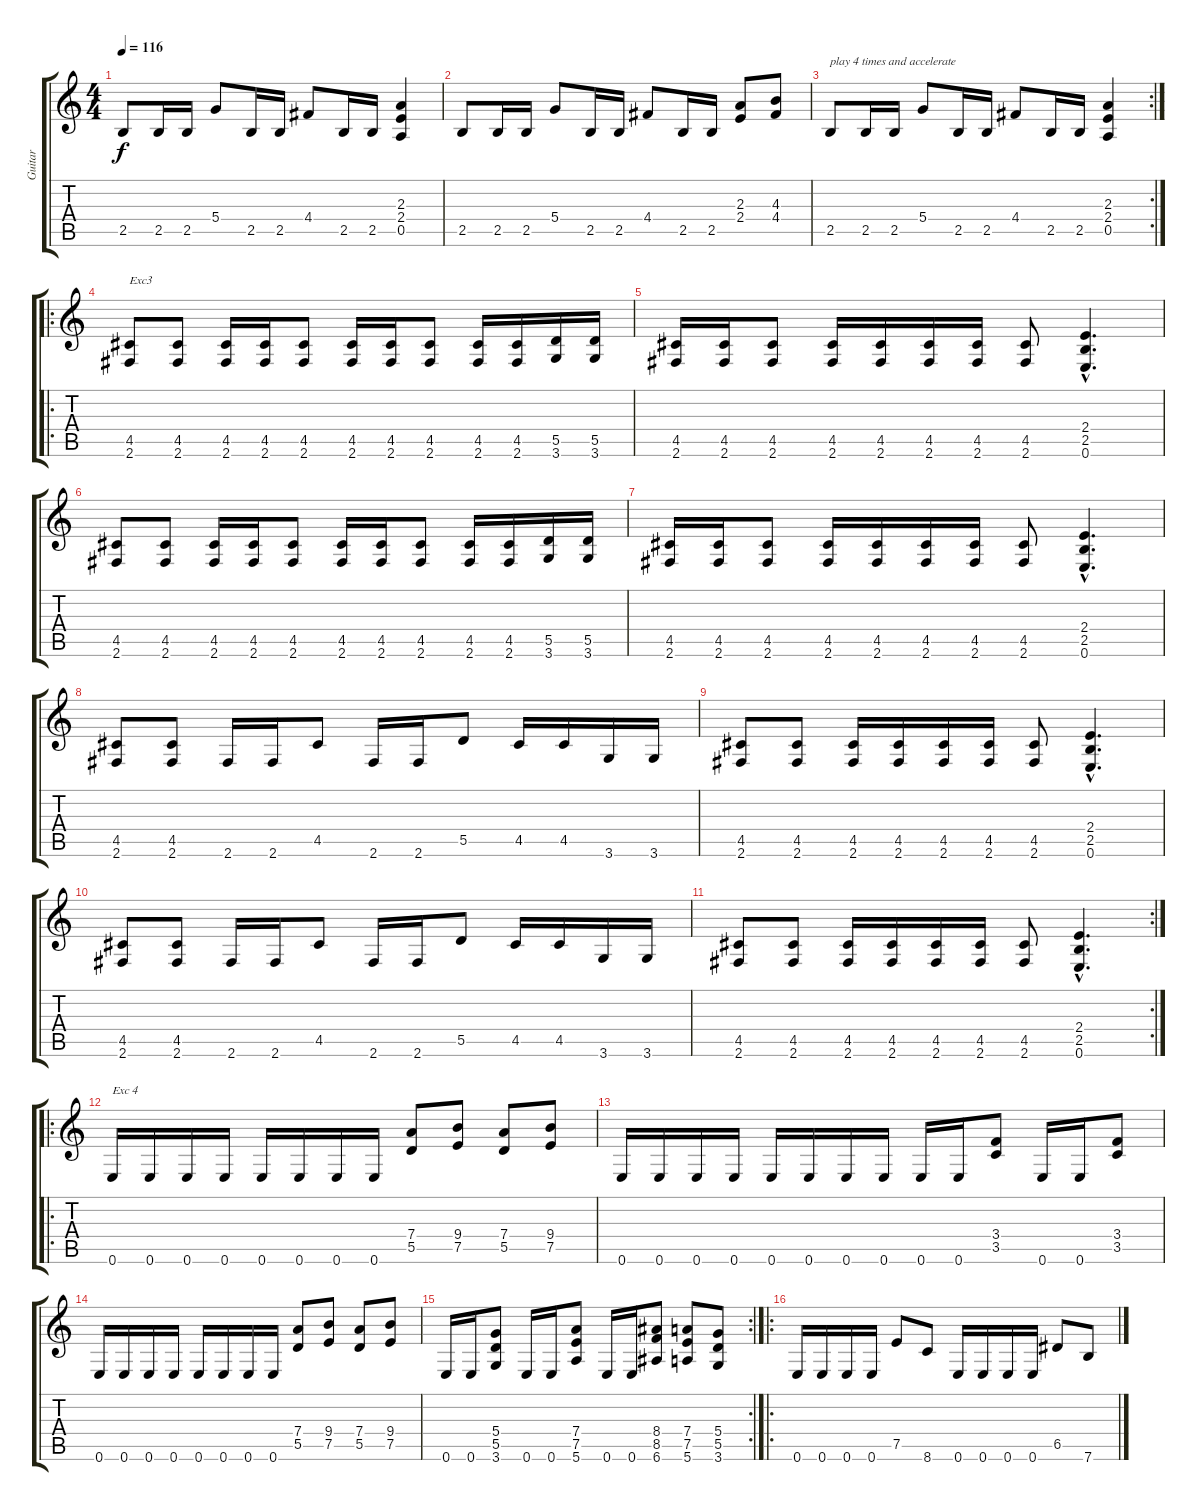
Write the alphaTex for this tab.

\track ("Guitar" "Guitar") {instrument distortionguitar}
\staff {score tabs}
\tuning (E4 B3 G3 D3 A2 E2) {hide}
\ts (4 4)
\tempo 116
\clef g2
\ks c
2.5.8{dy f} 2.5.16 2.5.16 5.4.8 2.5.16 2.5.16 4.4.8 2.5.16 2.5.16 (2.3 2.4 0.5).4 |
2.5.8 2.5.16 2.5.16 5.4.8 2.5.16 2.5.16 4.4.8 2.5.16 2.5.16 (2.3 2.4).8 (4.3 4.4).8 |
\rc 2
2.5.8{txt "play 4 times and accelerate"} 2.5.16 2.5.16 5.4.8 2.5.16 2.5.16 4.4.8 2.5.16 2.5.16 (2.3 2.4 0.5).4 |
\ro
(4.5 2.6).8{txt "Exc3"} (4.5 2.6).8 (4.5 2.6).16 (4.5 2.6).16 (4.5 2.6).8 (4.5 2.6).16 (4.5 2.6).16 (4.5 2.6).8 (4.5 2.6).16 (4.5 2.6).16 (5.5 3.6).16 (5.5 3.6).16 |
(4.5 2.6).16 (4.5 2.6).16 (4.5 2.6).8 (4.5 2.6).16 (4.5 2.6).16 (4.5 2.6).16 (4.5 2.6).16 (4.5 2.6).8 (2.4{hac} 2.5{hac} 0.6{hac}).4{d} |
(4.5 2.6).8 (4.5 2.6).8 (4.5 2.6).16 (4.5 2.6).16 (4.5 2.6).8 (4.5 2.6).16 (4.5 2.6).16 (4.5 2.6).8 (4.5 2.6).16 (4.5 2.6).16 (5.5 3.6).16 (5.5 3.6).16 |
(4.5 2.6).16 (4.5 2.6).16 (4.5 2.6).8 (4.5 2.6).16 (4.5 2.6).16 (4.5 2.6).16 (4.5 2.6).16 (4.5 2.6).8 (2.4{hac} 2.5{hac} 0.6{hac}).4{d} |
(4.5 2.6).8 (4.5 2.6).8 2.6.16 2.6.16 4.5.8 2.6.16 2.6.16 5.5.8 4.5.16 4.5.16 3.6.16 3.6.16 |
(4.5 2.6).8 (4.5 2.6).8 (4.5 2.6).16 (4.5 2.6).16 (4.5 2.6).16 (4.5 2.6).16 (4.5 2.6).8 (2.4{hac} 2.5{hac} 0.6{hac}).4{d} |
(4.5 2.6).8 (4.5 2.6).8 2.6.16 2.6.16 4.5.8 2.6.16 2.6.16 5.5.8 4.5.16 4.5.16 3.6.16 3.6.16 |
\rc 2
(4.5 2.6).8 (4.5 2.6).8 (4.5 2.6).16 (4.5 2.6).16 (4.5 2.6).16 (4.5 2.6).16 (4.5 2.6).8 (2.4{hac} 2.5{hac} 0.6{hac}).4{d} |
\ro
0.6.16{txt "Exc 4"} 0.6.16 0.6.16 0.6.16 0.6.16 0.6.16 0.6.16 0.6.16 (7.4 5.5).8 (9.4 7.5).8 (7.4 5.5).8 (9.4 7.5).8 |
0.6.16 0.6.16 0.6.16 0.6.16 0.6.16 0.6.16 0.6.16 0.6.16 0.6.16 0.6.16 (3.4 3.5).8 0.6.16 0.6.16 (3.4 3.5).8 |
0.6.16 0.6.16 0.6.16 0.6.16 0.6.16 0.6.16 0.6.16 0.6.16 (7.4 5.5).8 (9.4 7.5).8 (7.4 5.5).8 (9.4 7.5).8 |
\rc 2
0.6.16 0.6.16 (5.4 5.5 3.6).8 0.6.16 0.6.16 (7.4 7.5 5.6).8 0.6.16 0.6.16 (8.4 8.5 6.6).8 (7.4 7.5 5.6).8 (5.4 5.5 3.6).8 |
\ro
0.6.16 0.6.16 0.6.16 0.6.16 7.5.8 8.6.8 0.6.16 0.6.16 0.6.16 0.6.16 6.5.8 7.6.8
